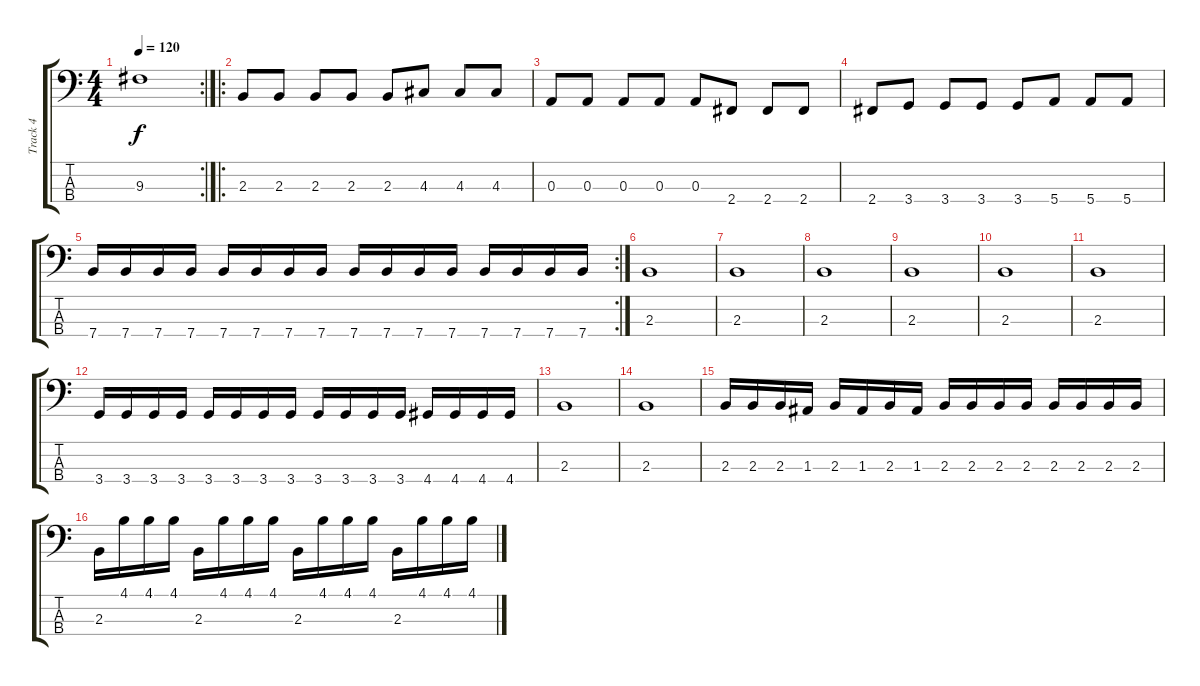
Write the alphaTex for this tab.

\track ("Track 4" "Track 4") {instrument electricbasspick}
\staff {score tabs}
\tuning (G2 D2 A1 E1) {hide}
\rc 2
\ts (4 4)
\tempo 120
\clef f4
\ks c
9.3.1{dy f} |
\ro
2.3.8 2.3.8 2.3.8 2.3.8 2.3.8 4.3.8 4.3.8 4.3.8 |
0.3.8 0.3.8 0.3.8 0.3.8 0.3.8 2.4.8 2.4.8 2.4.8 |
2.4.8 3.4.8 3.4.8 3.4.8 3.4.8 5.4.8 5.4.8 5.4.8 |
\rc 2
7.4.16 7.4.16 7.4.16 7.4.16 7.4.16 7.4.16 7.4.16 7.4.16 7.4.16 7.4.16 7.4.16 7.4.16 7.4.16 7.4.16 7.4.16 7.4.16 |
2.3.1 |
2.3.1 |
2.3.1 |
2.3.1 |
2.3.1 |
2.3.1 |
3.4.16 3.4.16 3.4.16 3.4.16 3.4.16 3.4.16 3.4.16 3.4.16 3.4.16 3.4.16 3.4.16 3.4.16 4.4.16 4.4.16 4.4.16 4.4.16 |
2.3.1 |
2.3.1 |
2.3.16 2.3.16 2.3.16 1.3.16 2.3.16 1.3.16 2.3.16 1.3.16 2.3.16 2.3.16 2.3.16 2.3.16 2.3.16 2.3.16 2.3.16 2.3.16 |
2.3.16 4.1.16 4.1.16 4.1.16 2.3.16 4.1.16 4.1.16 4.1.16 2.3.16 4.1.16 4.1.16 4.1.16 2.3.16 4.1.16 4.1.16 4.1.16
